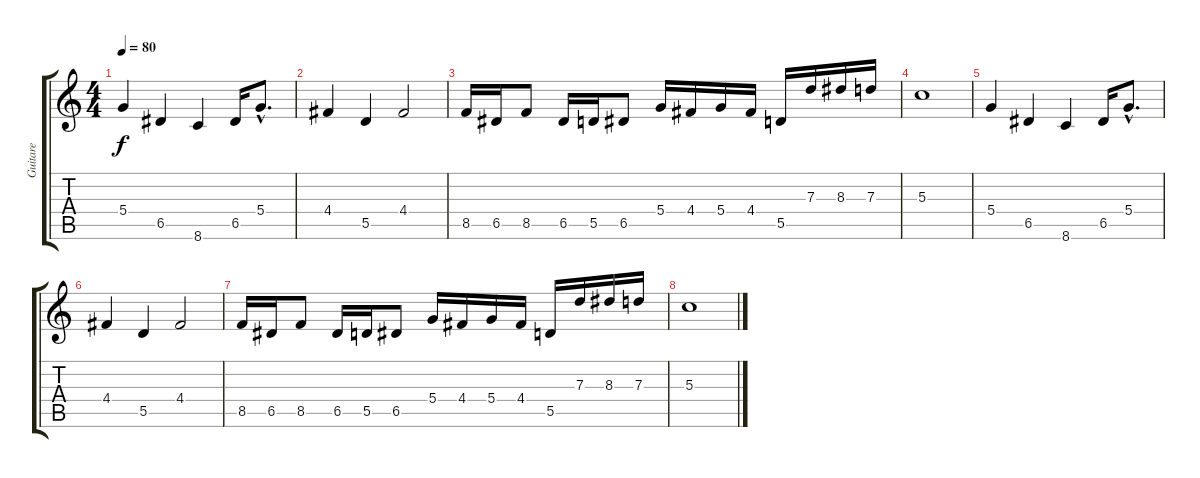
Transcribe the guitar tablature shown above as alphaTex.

\track ("Guitare" "Guitare") {instrument overdrivenguitar}
\staff {score tabs}
\tuning (E4 B3 G3 D3 A2 E2) {hide}
\ts (4 4)
\tempo 80
\clef g2
\ks c
5.4.4{dy f} 6.5.4 8.6.4 6.5.16 5.4{hac}.8{d} |
4.4.4 5.5.4 4.4.2 |
8.5.16 6.5.16 8.5.8 6.5.16 5.5.16 6.5.8 5.4.16 4.4.16 5.4.16 4.4.16 5.5.16 7.3.16 8.3.16 7.3.16 |
5.3.1 |
5.4.4 6.5.4 8.6.4 6.5.16 5.4{hac}.8{d} |
4.4.4 5.5.4 4.4.2 |
8.5.16 6.5.16 8.5.8 6.5.16 5.5.16 6.5.8 5.4.16 4.4.16 5.4.16 4.4.16 5.5.16 7.3.16 8.3.16 7.3.16 |
5.3.1
